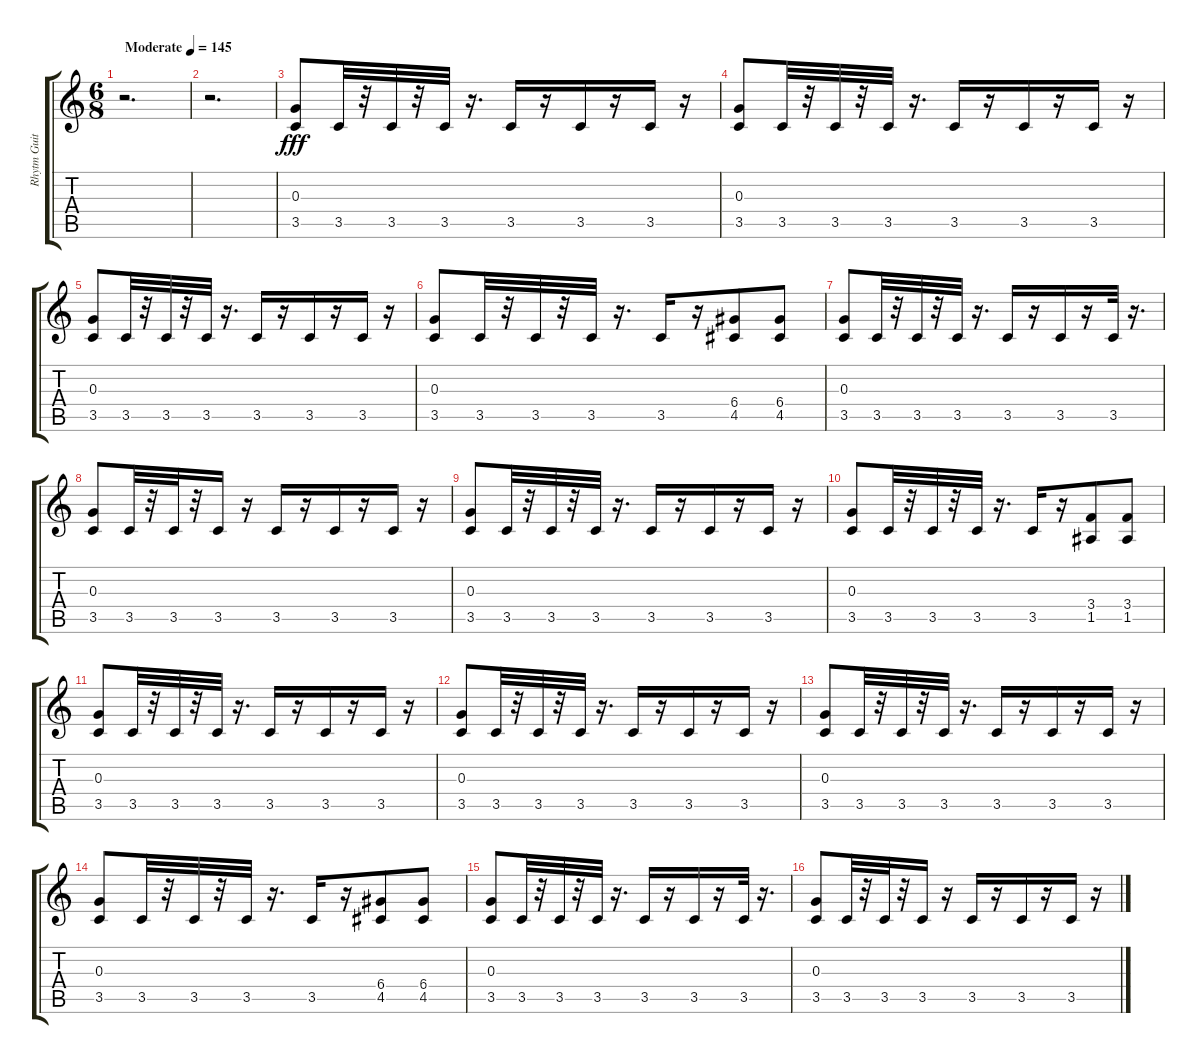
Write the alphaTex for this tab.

\track ("Rhytm Guitar" "Rhytm Guit") {instrument distortionguitar}
\staff {score tabs}
\tuning (E4 B3 G3 D3 A2 E2) {hide}
\ts (6 8)
\tempo (145 "Moderate")
\clef g2
\ks c
r.2{d dy fff instrument distortionguitar} |
r.2{d} |
(0.3 3.5).8 3.5.32 r.32 3.5.32 r.32 3.5.32 r.16{d} 3.5.16 r.16 3.5.16 r.16 3.5.16 r.16 |
(0.3 3.5).8 3.5.32 r.32 3.5.32 r.32 3.5.32 r.16{d} 3.5.16 r.16 3.5.16 r.16 3.5.16 r.16 |
(0.3 3.5).8 3.5.32 r.32 3.5.32 r.32 3.5.32 r.16{d} 3.5.16 r.16 3.5.16 r.16 3.5.16 r.16 |
(0.3 3.5).8 3.5.32 r.32 3.5.32 r.32 3.5.32 r.16{d} 3.5.16 r.16 (6.4 4.5).8 (6.4 4.5).8 |
(0.3 3.5).8 3.5.32 r.32 3.5.32 r.32 3.5.32 r.16{d} 3.5.16 r.16 3.5.16 r.16 3.5.32 r.16{d} |
(0.3 3.5).8 3.5.32 r.32 3.5.32 r.32 3.5.16 r.16 3.5.16 r.16 3.5.16 r.16 3.5.16 r.16 |
(0.3 3.5).8 3.5.32 r.32 3.5.32 r.32 3.5.32 r.16{d} 3.5.16 r.16 3.5.16 r.16 3.5.16 r.16 |
(0.3 3.5).8 3.5.32 r.32 3.5.32 r.32 3.5.32 r.16{d} 3.5.16 r.16 (3.4 1.5).8 (3.4 1.5).8 |
(0.3 3.5).8 3.5.32 r.32 3.5.32 r.32 3.5.32 r.16{d} 3.5.16 r.16 3.5.16 r.16 3.5.16 r.16 |
(0.3 3.5).8 3.5.32 r.32 3.5.32 r.32 3.5.32 r.16{d} 3.5.16 r.16 3.5.16 r.16 3.5.16 r.16 |
(0.3 3.5).8 3.5.32 r.32 3.5.32 r.32 3.5.32 r.16{d} 3.5.16 r.16 3.5.16 r.16 3.5.16 r.16 |
(0.3 3.5).8 3.5.32 r.32 3.5.32 r.32 3.5.32 r.16{d} 3.5.16 r.16 (6.4 4.5).8 (6.4 4.5).8 |
(0.3 3.5).8 3.5.32 r.32 3.5.32 r.32 3.5.32 r.16{d} 3.5.16 r.16 3.5.16 r.16 3.5.32 r.16{d} |
(0.3 3.5).8 3.5.32 r.32 3.5.32 r.32 3.5.16 r.16 3.5.16 r.16 3.5.16 r.16 3.5.16 r.16
